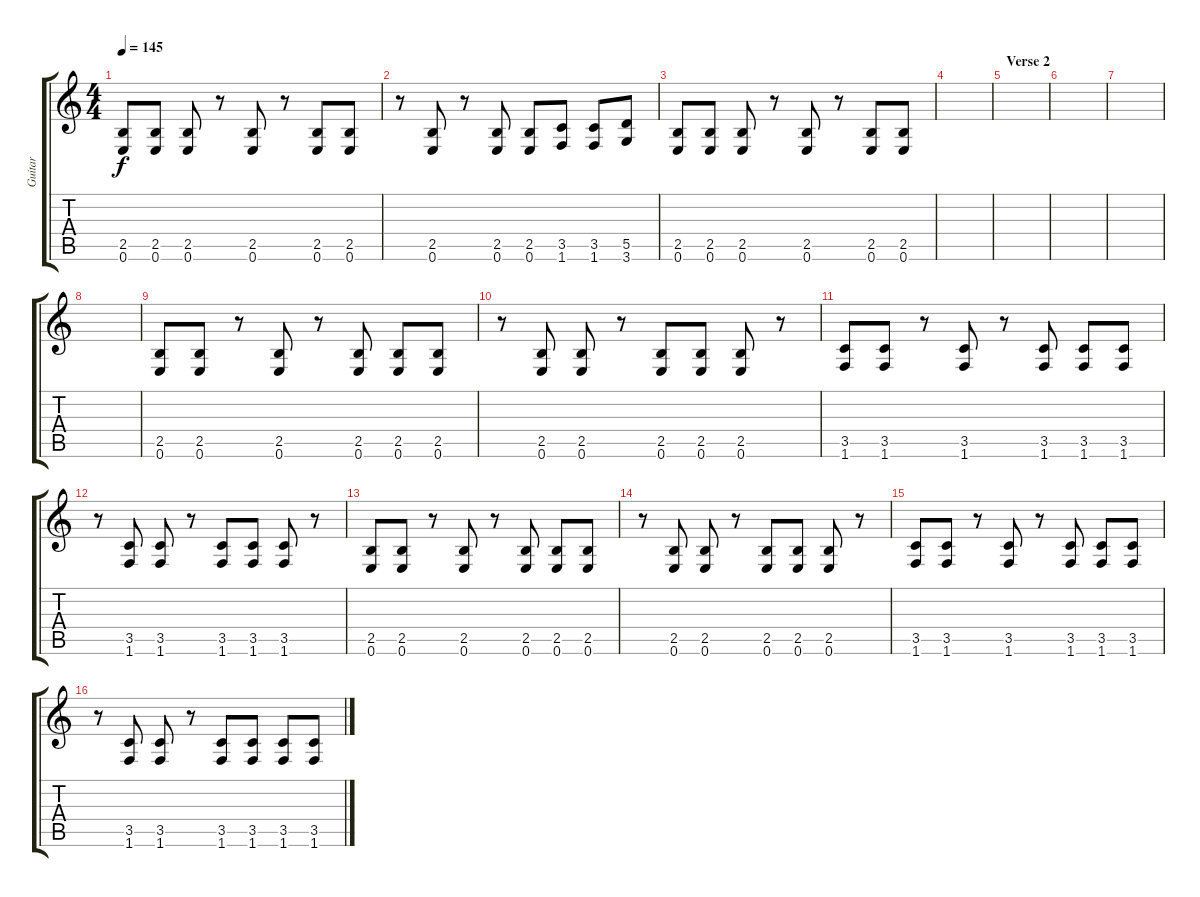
\track ("Guitar" "Guitar") {instrument overdrivenguitar}
\staff {score tabs}
\tuning (E4 B3 G3 D3 A2 E2) {hide}
\ts (4 4)
\tempo 145
\clef g2
\ks c
(2.5 0.6).8{dy f} (2.5 0.6).8 (2.5 0.6).8 r.8 (2.5 0.6).8 r.8 (2.5 0.6).8 (2.5 0.6).8 |
r.8 (2.5 0.6).8 r.8 (2.5 0.6).8 (2.5 0.6).8 (3.5 1.6).8 (3.5 1.6).8 (5.5 3.6).8 |
(2.5 0.6).8 (2.5 0.6).8 (2.5 0.6).8 r.8 (2.5 0.6).8 r.8 (2.5 0.6).8 (2.5 0.6).8 |
|
\section ("" "Verse 2")
|
|
|
|
(2.5 0.6).8 (2.5 0.6).8 r.8 (2.5 0.6).8 r.8 (2.5 0.6).8 (2.5 0.6).8 (2.5 0.6).8 |
r.8 (2.5 0.6).8 (2.5 0.6).8 r.8 (2.5 0.6).8 (2.5 0.6).8 (2.5 0.6).8 r.8 |
(3.5 1.6).8 (3.5 1.6).8 r.8 (3.5 1.6).8 r.8 (3.5 1.6).8 (3.5 1.6).8 (3.5 1.6).8 |
r.8 (3.5 1.6).8 (3.5 1.6).8 r.8 (3.5 1.6).8 (3.5 1.6).8 (3.5 1.6).8 r.8 |
(2.5 0.6).8 (2.5 0.6).8 r.8 (2.5 0.6).8 r.8 (2.5 0.6).8 (2.5 0.6).8 (2.5 0.6).8 |
r.8 (2.5 0.6).8 (2.5 0.6).8 r.8 (2.5 0.6).8 (2.5 0.6).8 (2.5 0.6).8 r.8 |
(3.5 1.6).8 (3.5 1.6).8 r.8 (3.5 1.6).8 r.8 (3.5 1.6).8 (3.5 1.6).8 (3.5 1.6).8 |
r.8 (3.5 1.6).8 (3.5 1.6).8 r.8 (3.5 1.6).8 (3.5 1.6).8 (3.5 1.6).8 (3.5 1.6).8
